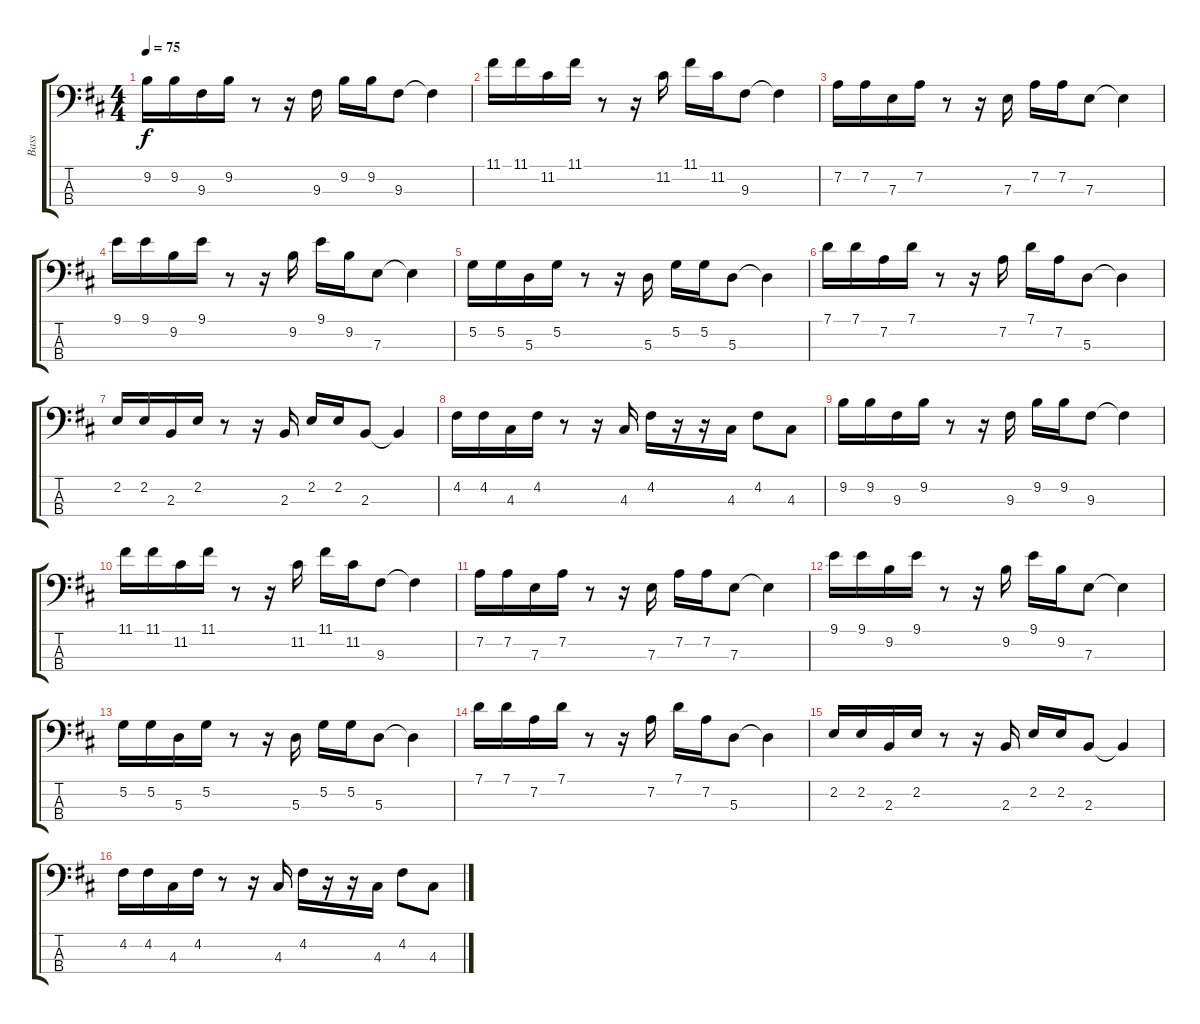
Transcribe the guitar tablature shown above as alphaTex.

\track ("Bass" "Bass") {instrument electricbassfinger}
\staff {score tabs}
\tuning (G2 D2 A1 E1) {hide}
\ts (4 4)
\tempo 75
\clef f4
\ks bminor
9.2.16{dy f} 9.2.16 9.3.16 9.2.16 r.8 r.16 9.3.16 9.2.16 9.2.16 9.3.8 9.3{t}.4 |
11.1.16 11.1.16 11.2.16 11.1.16 r.8 r.16 11.2.16 11.1.16 11.2.16 9.3.8 9.3{t}.4 |
7.2.16 7.2.16 7.3.16 7.2.16 r.8 r.16 7.3.16 7.2.16 7.2.16 7.3.8 7.3{t}.4 |
9.1.16 9.1.16 9.2.16 9.1.16 r.8 r.16 9.2.16 9.1.16 9.2.16 7.3.8 7.3{t}.4 |
5.2.16 5.2.16 5.3.16 5.2.16 r.8 r.16 5.3.16 5.2.16 5.2.16 5.3.8 5.3{t}.4 |
7.1.16 7.1.16 7.2.16 7.1.16 r.8 r.16 7.2.16 7.1.16 7.2.16 5.3.8 5.3{t}.4 |
2.2.16 2.2.16 2.3.16 2.2.16 r.8 r.16 2.3.16 2.2.16 2.2.16 2.3.8 2.3{t}.4 |
4.2.16 4.2.16 4.3.16 4.2.16 r.8 r.16 4.3.16 4.2.16 r.16 r.16 4.3.16 4.2.8 4.3.8 |
9.2.16 9.2.16 9.3.16 9.2.16 r.8 r.16 9.3.16 9.2.16 9.2.16 9.3.8 9.3{t}.4 |
11.1.16 11.1.16 11.2.16 11.1.16 r.8 r.16 11.2.16 11.1.16 11.2.16 9.3.8 9.3{t}.4 |
7.2.16 7.2.16 7.3.16 7.2.16 r.8 r.16 7.3.16 7.2.16 7.2.16 7.3.8 7.3{t}.4 |
9.1.16 9.1.16 9.2.16 9.1.16 r.8 r.16 9.2.16 9.1.16 9.2.16 7.3.8 7.3{t}.4 |
5.2.16 5.2.16 5.3.16 5.2.16 r.8 r.16 5.3.16 5.2.16 5.2.16 5.3.8 5.3{t}.4 |
7.1.16 7.1.16 7.2.16 7.1.16 r.8 r.16 7.2.16 7.1.16 7.2.16 5.3.8 5.3{t}.4 |
2.2.16 2.2.16 2.3.16 2.2.16 r.8 r.16 2.3.16 2.2.16 2.2.16 2.3.8 2.3{t}.4 |
4.2.16 4.2.16 4.3.16 4.2.16 r.8 r.16 4.3.16 4.2.16 r.16 r.16 4.3.16 4.2.8 4.3.8
